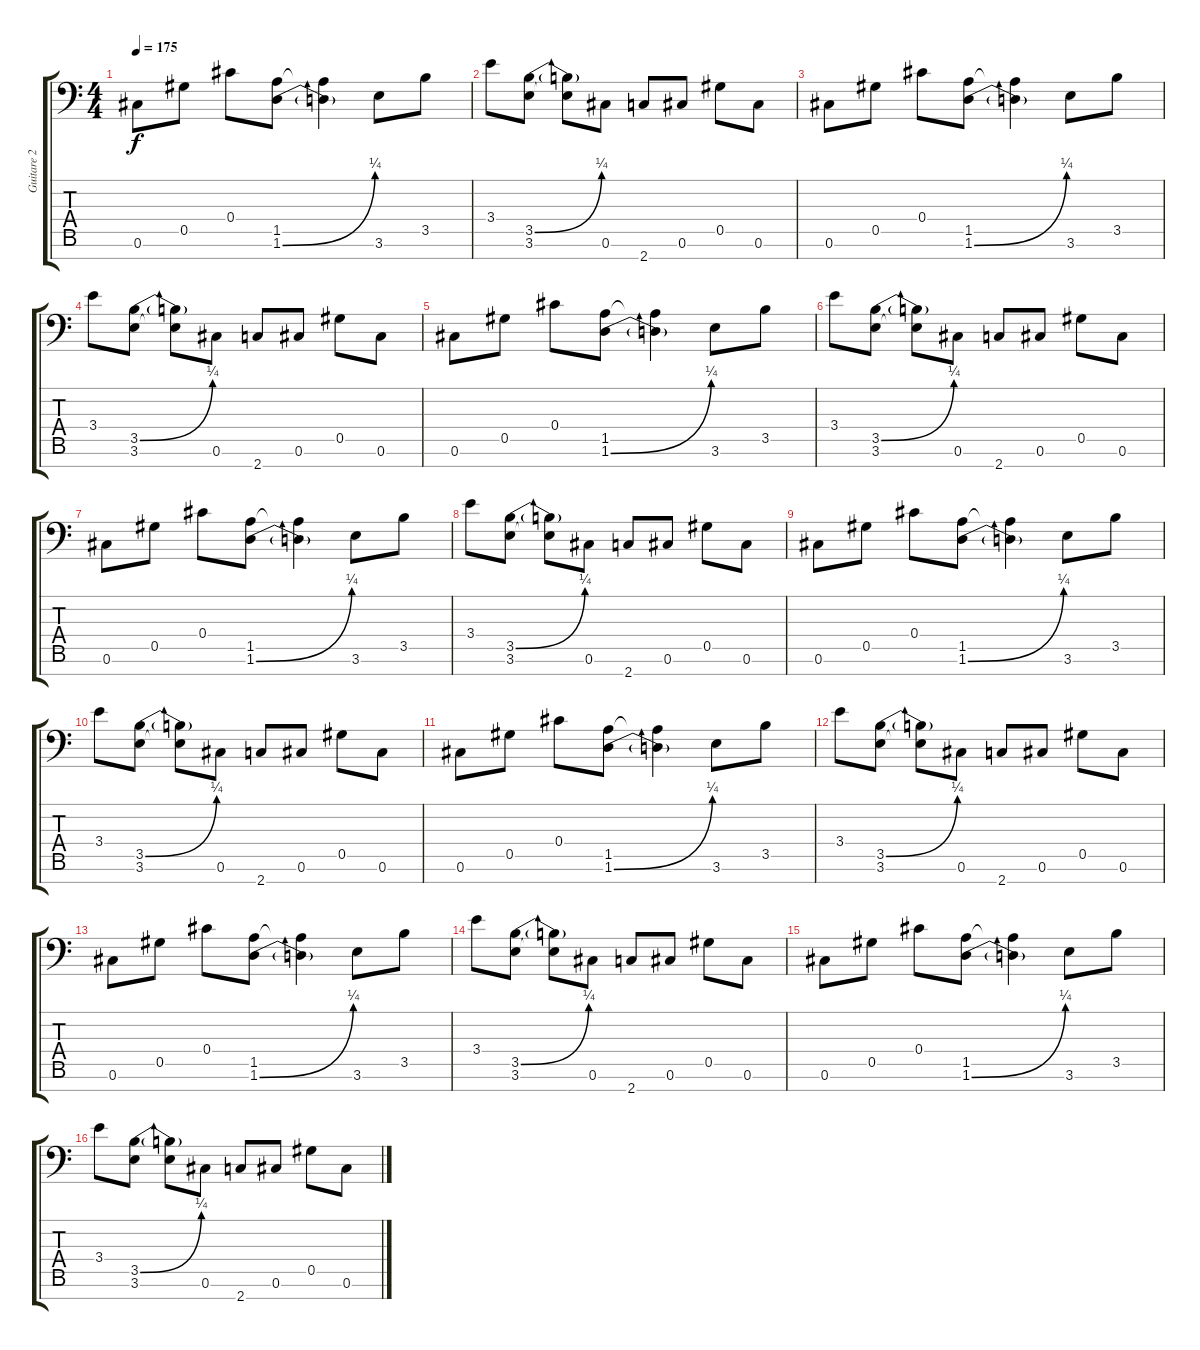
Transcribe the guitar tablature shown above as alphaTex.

\track ("Guitare 2" "Guitare 2") {instrument distortionguitar}
\staff {score tabs}
\tuning (Eb4 Bb3 Gb3 Db3 Ab2 Db2 Bb1) {hide}
\ts (4 4)
\tempo 175
\clef f4
\ks c
0.6.8{dy f} 0.5.8 0.4.8 (1.5 1.6{be (bend 0 0 60 1)}).8 (1.5{t} 1.6{t}).4 3.6.8 3.5.8 |
3.4.8 (3.5{be (bend 0 0 60 1)} 3.6).8 (3.5{t} 3.6{t}).8 0.6.8 2.7.8 0.6.8 0.5.8 0.6.8 |
0.6.8 0.5.8 0.4.8 (1.5 1.6{be (bend 0 0 60 1)}).8 (1.5{t} 1.6{t}).4 3.6.8 3.5.8 |
3.4.8 (3.5{be (bend 0 0 60 1)} 3.6).8 (3.5{t} 3.6{t}).8 0.6.8 2.7.8 0.6.8 0.5.8 0.6.8 |
0.6.8 0.5.8 0.4.8 (1.5 1.6{be (bend 0 0 60 1)}).8 (1.5{t} 1.6{t}).4 3.6.8 3.5.8 |
3.4.8 (3.5{be (bend 0 0 60 1)} 3.6).8 (3.5{t} 3.6{t}).8 0.6.8 2.7.8 0.6.8 0.5.8 0.6.8 |
0.6.8 0.5.8 0.4.8 (1.5 1.6{be (bend 0 0 60 1)}).8 (1.5{t} 1.6{t}).4 3.6.8 3.5.8 |
3.4.8 (3.5{be (bend 0 0 60 1)} 3.6).8 (3.5{t} 3.6{t}).8 0.6.8 2.7.8 0.6.8 0.5.8 0.6.8 |
0.6.8 0.5.8 0.4.8 (1.5 1.6{be (bend 0 0 60 1)}).8 (1.5{t} 1.6{t}).4 3.6.8 3.5.8 |
3.4.8 (3.5{be (bend 0 0 60 1)} 3.6).8 (3.5{t} 3.6{t}).8 0.6.8 2.7.8 0.6.8 0.5.8 0.6.8 |
0.6.8 0.5.8 0.4.8 (1.5 1.6{be (bend 0 0 60 1)}).8 (1.5{t} 1.6{t}).4 3.6.8 3.5.8 |
3.4.8 (3.5{be (bend 0 0 60 1)} 3.6).8 (3.5{t} 3.6{t}).8 0.6.8 2.7.8 0.6.8 0.5.8 0.6.8 |
0.6.8 0.5.8 0.4.8 (1.5 1.6{be (bend 0 0 60 1)}).8 (1.5{t} 1.6{t}).4 3.6.8 3.5.8 |
3.4.8 (3.5{be (bend 0 0 60 1)} 3.6).8 (3.5{t} 3.6{t}).8 0.6.8 2.7.8 0.6.8 0.5.8 0.6.8 |
0.6.8 0.5.8 0.4.8 (1.5 1.6{be (bend 0 0 60 1)}).8 (1.5{t} 1.6{t}).4 3.6.8 3.5.8 |
3.4.8 (3.5{be (bend 0 0 60 1)} 3.6).8 (3.5{t} 3.6{t}).8 0.6.8 2.7.8 0.6.8 0.5.8 0.6.8
